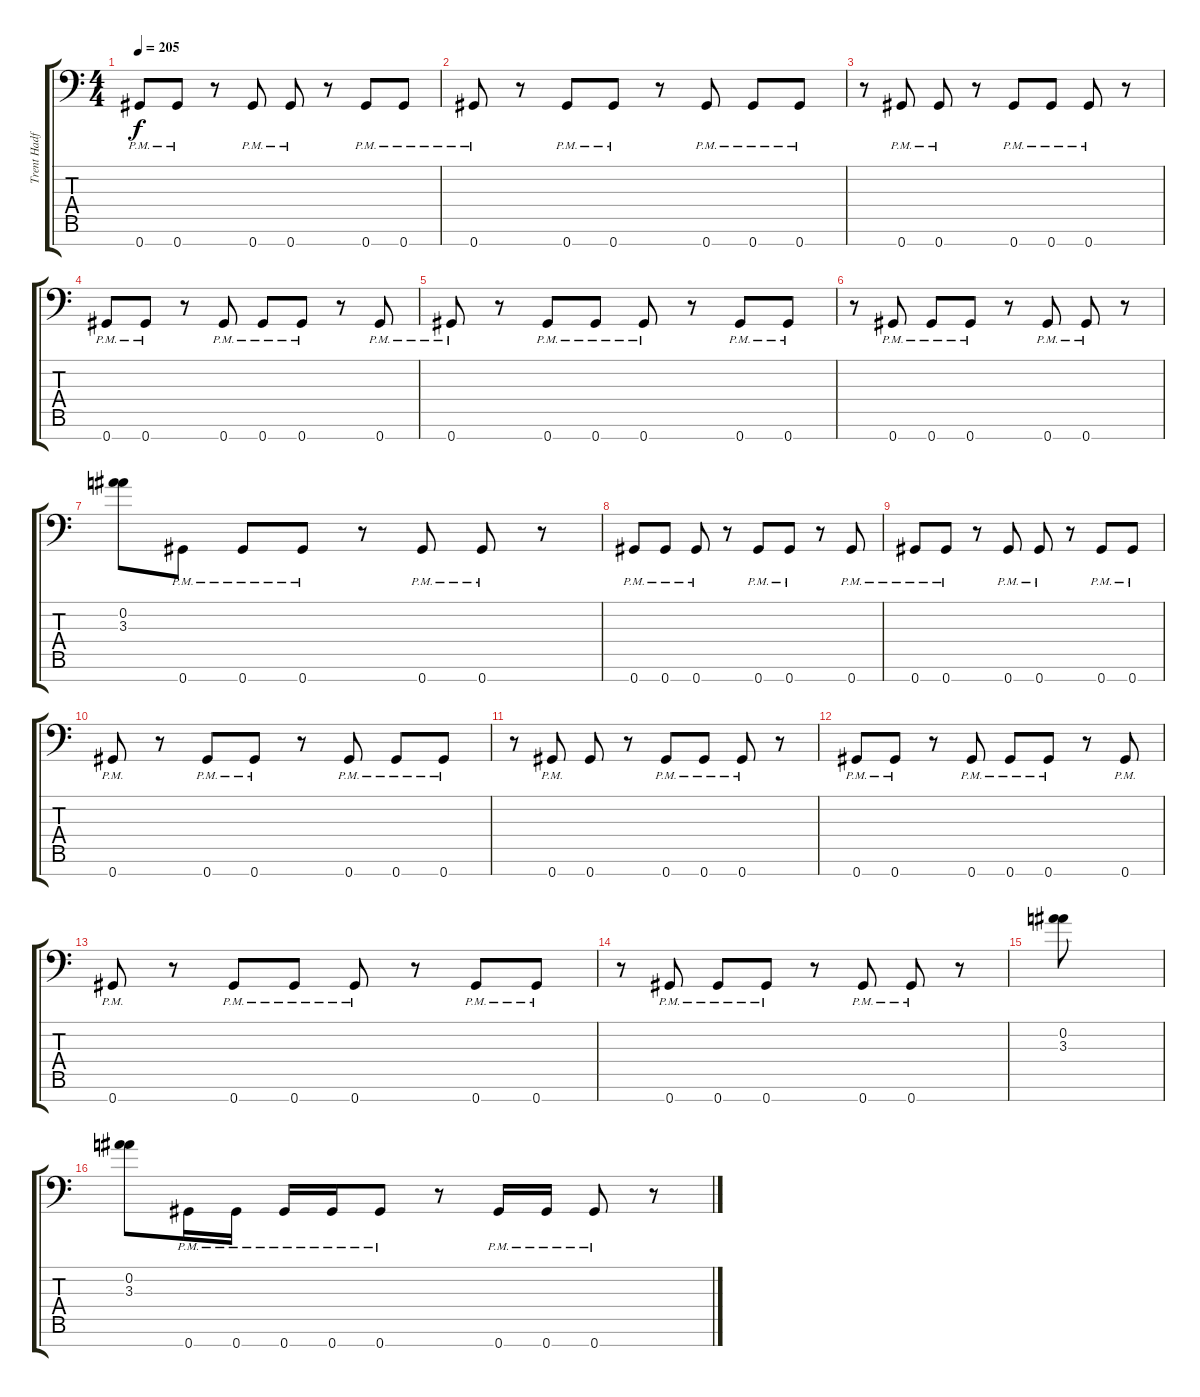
\track ("Trent Hadfal" "Trent Hadf") {instrument overdrivenguitar}
\staff {score tabs}
\tuning (Eb4 Bb3 Gb3 Db3 Ab2 Eb2 Ab1) {hide}
\ts (4 4)
\tempo 205
\clef f4
\ks c
0.7{pm}.8{dy f} 0.7{pm}.8 r.8 0.7{pm}.8 0.7{pm}.8 r.8 0.7{pm}.8 0.7{pm}.8 |
0.7{pm}.8 r.8 0.7{pm}.8 0.7{pm}.8 r.8 0.7{pm}.8 0.7{pm}.8 0.7{pm}.8 |
r.8 0.7{pm}.8 0.7{pm}.8 r.8 0.7{pm}.8 0.7{pm}.8 0.7{pm}.8 r.8 |
0.7{pm}.8 0.7{pm}.8 r.8 0.7{pm}.8 0.7{pm}.8 0.7{pm}.8 r.8 0.7{pm}.8 |
0.7{pm}.8 r.8 0.7{pm}.8 0.7{pm}.8 0.7{pm}.8 r.8 0.7{pm}.8 0.7{pm}.8 |
r.8 0.7{pm}.8 0.7{pm}.8 0.7{pm}.8 r.8 0.7{pm}.8 0.7{pm}.8 r.8 |
(0.2 3.3).8 0.7{pm}.8 0.7{pm}.8 0.7{pm}.8 r.8 0.7{pm}.8 0.7{pm}.8 r.8 |
0.7{pm}.8 0.7{pm}.8 0.7{pm}.8 r.8 0.7{pm}.8 0.7{pm}.8 r.8 0.7{pm}.8 |
0.7{pm}.8 0.7{pm}.8 r.8 0.7{pm}.8 0.7{pm}.8 r.8 0.7{pm}.8 0.7{pm}.8 |
0.7{pm}.8 r.8 0.7{pm}.8 0.7{pm}.8 r.8 0.7{pm}.8 0.7{pm}.8 0.7{pm}.8 |
r.8 0.7{pm}.8 0.7.8 r.8 0.7{pm}.8 0.7{pm}.8 0.7{pm}.8 r.8 |
0.7{pm}.8 0.7{pm}.8 r.8 0.7{pm}.8 0.7{pm}.8 0.7{pm}.8 r.8 0.7{pm}.8 |
0.7{pm}.8 r.8 0.7{pm}.8 0.7{pm}.8 0.7{pm}.8 r.8 0.7{pm}.8 0.7{pm}.8 |
r.8 0.7{pm}.8 0.7{pm}.8 0.7{pm}.8 r.8 0.7{pm}.8 0.7{pm}.8 r.8 |
(0.2 3.3).8 |
(0.2 3.3).8 0.7{pm}.16 0.7{pm}.16 0.7{pm}.16 0.7{pm}.16 0.7{pm}.8 r.8 0.7{pm}.16 0.7{pm}.16 0.7{pm}.8 r.8
